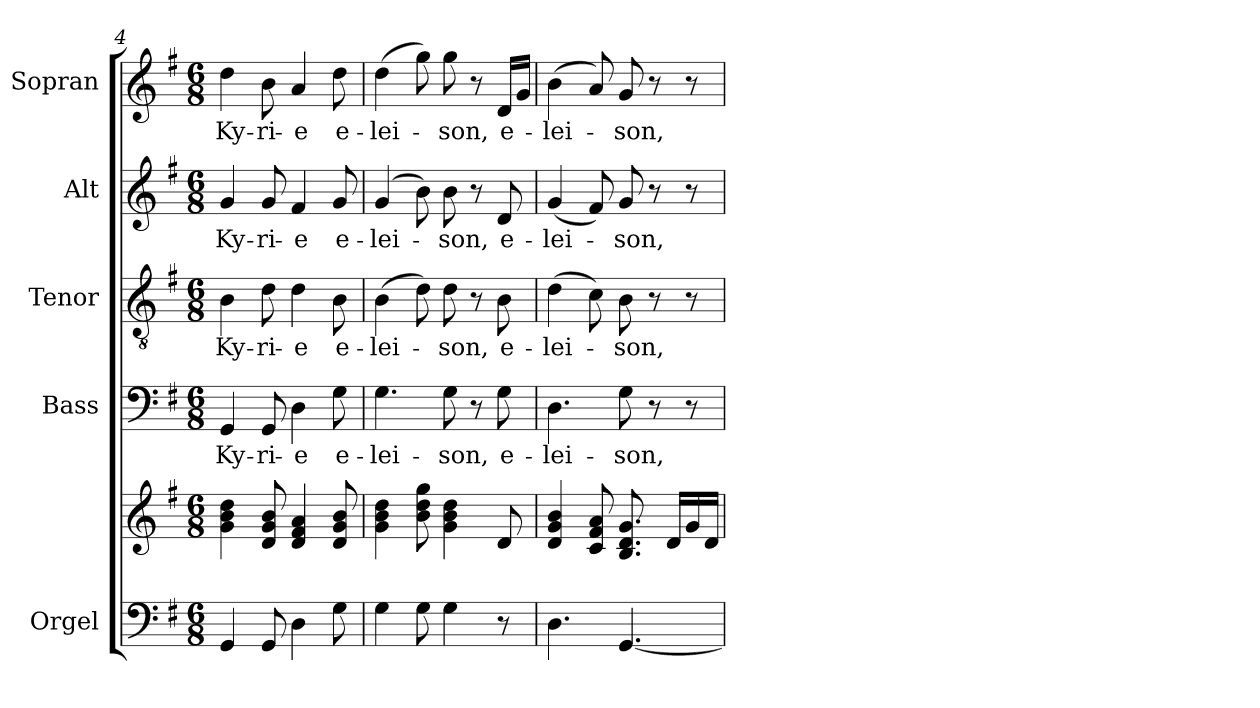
**kern	**kern	**kern	**text	**kern	**text	**kern	**text	**kern	**text
*part5	*part5	*part4	*part4	*part3	*part3	*part2	*part2	*part1	*part1
*staff6	*staff5	*staff4	*staff4	*staff3	*staff3	*staff2	*staff2	*staff1	*staff1
*I"Orgel	*	*I"Bass	*	*I"Tenor	*	*I"Alt	*	*I"Sopran	*
*I'Org.	*	*I'B.	*	*I'T.	*	*I'A.	*	*I'S.	*
*clefF4	*clefG2	*clefF4	*	*clefGv2	*	*clefG2	*	*clefG2	*
*k[f#]	*k[f#]	*k[f#]	*	*k[f#]	*	*k[f#]	*	*k[f#]	*
*G:	*G:	*G:	*	*G:	*	*G:	*	*G:	*
*M6/8	*M6/8	*M6/8	*	*M6/8	*	*M6/8	*	*M6/8	*
=4	=4	=4	=4	=4	=4	=4	=4	=4	=4
!	!	!	!LO:LY:b	!	!LO:LY:b	!	!LO:LY:b	!	!LO:LY:b
4GG/	4g\ 4b\ 4dd\	4GG/	Ky-	4B\	Ky-	4g/	Ky-	4dd\	Ky-
!	!	!	!LO:LY:b	!	!LO:LY:b	!	!LO:LY:b	!	!LO:LY:b
8GG/	8d/ 8g/ 8b/	8GG/	-ri-	8d\	-ri-	8g/	-ri-	8b\	-ri-
!	!	!	!LO:LY:b	!	!LO:LY:b	!	!LO:LY:b	!	!LO:LY:b
4D\	4d/ 4f#/ 4a/	4D\	-e	4d\	-e	4f#/	-e	4a/	-e
!	!	!	!LO:LY:b	!	!LO:LY:b	!	!LO:LY:b	!	!LO:LY:b
8G\	8d/ 8g/ 8b/	8G\	e-	8B\	e-	8g/	e-	8dd\	e-
=5	=5	=5	=5	=5	=5	=5	=5	=5	=5
!	!	!	!LO:LY:b	!	!LO:LY:b	!	!LO:LY:b	!	!LO:LY:b
4G\	4g\ 4b\ 4dd\	4.G\	-lei-	(>4B\	-lei-	(4g/	-lei-	(>4dd\	-lei-
8G\	8b\ 8dd\ 8gg\	.	.	8d\)	.	8b\)	.	8gg\)	.
!	!	!	!LO:LY:b	!	!LO:LY:b	!	!LO:LY:b	!	!LO:LY:b
4G\	4g\ 4b\ 4dd\	8G\	-son,	8d\	-son,	8b\	-son,	8gg\	-son,
.	.	8r	.	8r	.	8r	.	8r	.
!	!	!	!LO:LY:b	!	!LO:LY:b	!	!LO:LY:b	!	!LO:LY:b
8r	8d/	8G\	e-	8B\	e-	8d/	e-	16d/LL	e-
.	.	.	.	.	.	.	.	16g/JJ	.
!!LO:LB:g=z
=6	=6	=6	=6	=6	=6	=6	=6	=6	=6
!	!	!	!LO:LY:b	!	!LO:LY:b	!	!LO:LY:b	!	!LO:LY:b
4.D\	4d/ 4g/ 4b/	4.D\	-lei-	(>4d\	-lei-	(<4g/	-lei-	(>4b\	-lei-
.	8c/ 8f#/ 8a/	.	.	8c\)	.	8f#/)	.	8a/)	.
!	!	!	!LO:LY:b	!	!LO:LY:b	!	!LO:LY:b	!	!LO:LY:b
[4.GG/	8.B/ 8.d/ 8.g/	8G\	-son,	8B\	-son,	8g/	-son,	8g/	-son,
.	.	8r	.	8r	.	8r	.	8r	.
.	16d/LL	.	.	.	.	.	.	.	.
.	16g/	8r	.	8r	.	8r	.	8r	.
.	16d/JJ	.	.	.	.	.	.	.	.
=	=	=	=	=	=	=	=	=	=
*-	*-	*-	*-	*-	*-	*-	*-	*-	*-
